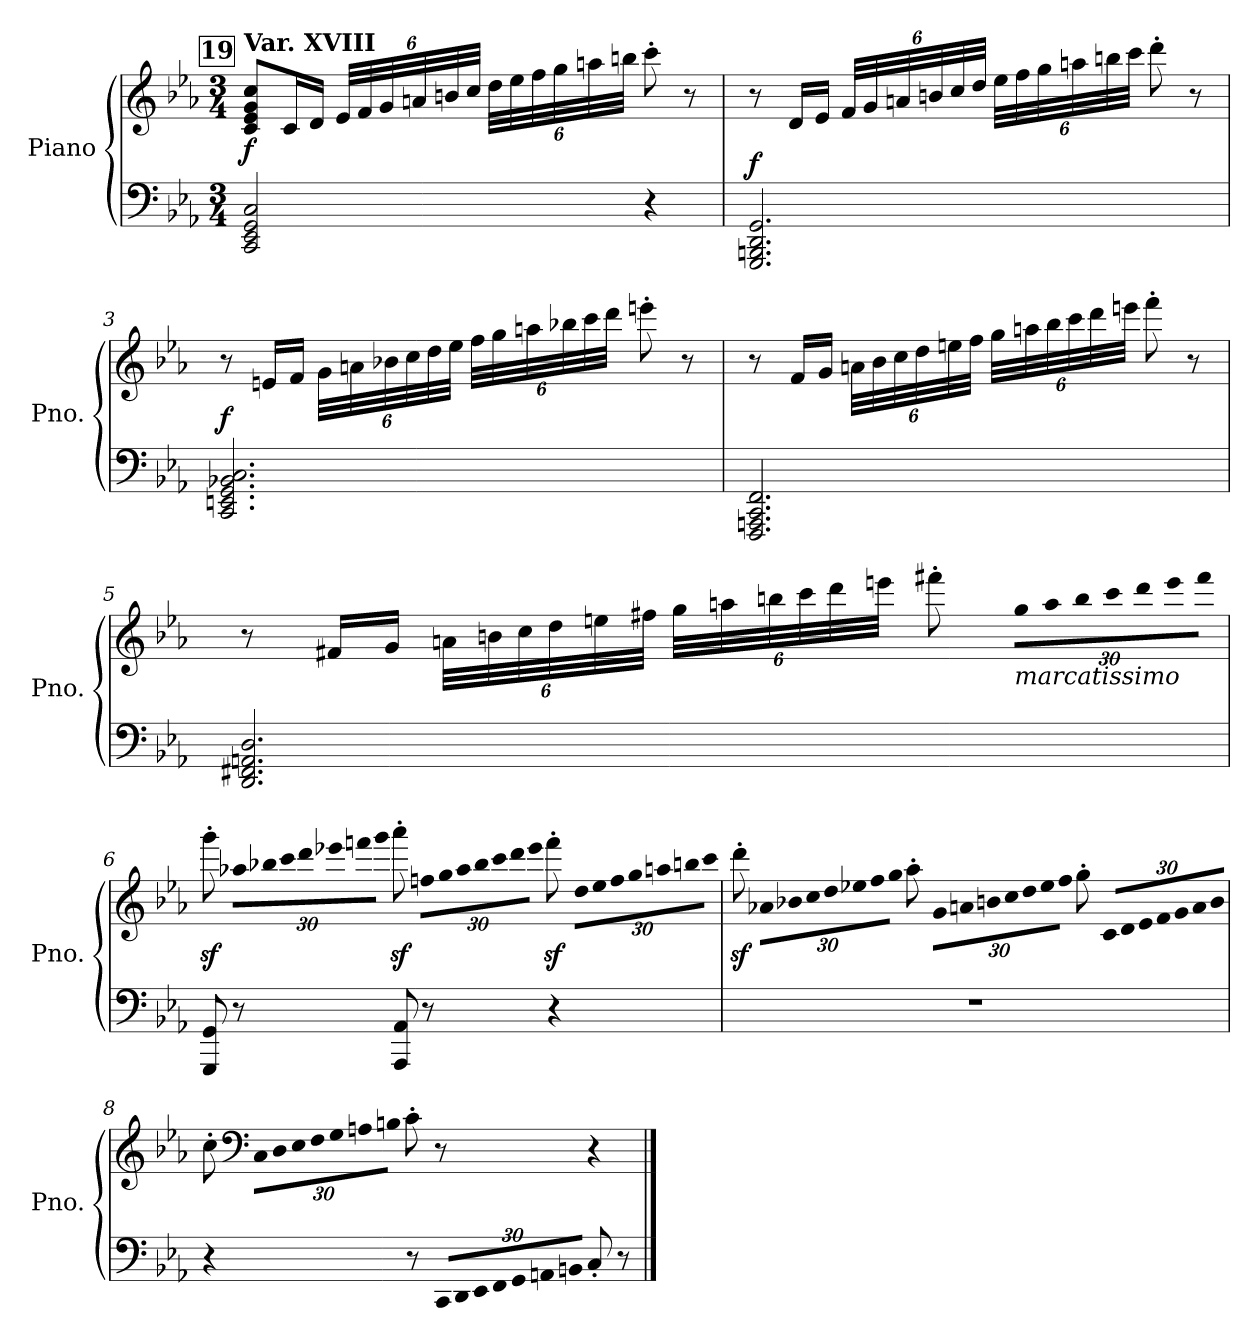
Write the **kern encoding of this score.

**kern	**kern	**dynam
*part1	*part1	*part1
*staff2	*staff1	*staff1/2
*I"Piano	*	*
*I'Pno.	*	*
*clefF4	*clefG2	*
*k[b-e-a-]	*k[b-e-a-]	*
*M3/4	*M3/4	*
!!LO:REH:place=s1:a:B:fs=14:t=19
=1	=1	=1
!	!LO:TX:a:B:t=Var. XVIII	!
!	!	!LO:DY:b
2CC/ 2EE-/ 2GG/ 2C/	8c/ 8e-/ 8g/ 8cc/L	f
.	16c/L	.
.	16d/JJ	.
*	*Xbrackettup	*
.	48e-/LLL	.
.	48f/	.
.	48g/	.
.	48an/	.
.	48bn/	.
.	48cc/JJJ	.
.	48dd\LLL	.
.	48ee-\	.
.	48ff\	.
.	48gg\	.
.	48aan\	.
.	48bbn\JJJ	.
4r	8ccc'\	.
.	8r	.
=2	=2	=2
!	!	!LO:DY:a=2
2.GGG/ 2.BBBn/ 2.DD/ 2.GG/	8r	f
.	16d/LL	.
.	16e-/JJ	.
.	48f/LLL	.
.	48g/	.
.	48an/	.
.	48bn/	.
.	48cc/	.
.	48dd/JJJ	.
.	48ee-\LLL	.
.	48ff\	.
.	48gg\	.
.	48aan\	.
.	48bbn\	.
.	48ccc\JJJ	.
.	8ddd'\	.
.	8r	.
!!LO:LB:g=z
=3	=3	=3
!	!	!LO:DY:a=2
2.CC/ 2.EEn/ 2.GG/ 2.BB-X/ 2.C/	8r	f
.	16en/LL	.
.	16f/JJ	.
.	48g\LLL	.
.	48an\	.
.	48b-X\	.
.	48cc\	.
.	48dd\	.
.	48ee-\JJJ	.
.	48ff\LLL	.
.	48gg\	.
.	48aan\	.
.	48bb-X\	.
.	48ccc\	.
.	48ddd\JJJ	.
.	8eeen'\	.
.	8r	.
=4	=4	=4
2.FFF/ 2.AAAn/ 2.CC/ 2.FF/	8r	.
.	16f/LL	.
.	16g/JJ	.
.	48an\LLL	.
.	48b-\	.
.	48cc\	.
.	48dd\	.
.	48een\	.
.	48ff\JJJ	.
.	48gg\LLL	.
.	48aan\	.
.	48bb-\	.
.	48ccc\	.
.	48ddd\	.
.	48eeen\JJJ	.
.	8fff'\	.
.	8r	.
!!LO:LB:g=z
=5	=5	=5
2.DD/ 2.FF#X/ 2.AAn/ 2.D/	8r	.
.	16f#X/LL	.
.	16g/JJ	.
.	48an\LLL	.
.	48bn\	.
.	48cc\	.
.	48dd\	.
.	48een\	.
.	48ff#X\JJJ	.
.	48gg\LLL	.
.	48aan\	.
.	48bbn\	.
.	48ccc\	.
.	48ddd\	.
.	48eeen\JJJ	.
.	8fff#X'\	.
!	!LO:TX:b:i:t=marcatissimo	!
!	!LO:N:vis=32	!
.	960%17gg\LLL	.
!	!LO:N:vis=32	!
.	960%17aa\	.
!	!LO:N:vis=32	!
.	960%17bb\	.
!	!LO:N:vis=32	!
.	960%17ccc\	.
!	!LO:N:vis=32	!
.	960%17ddd\	.
!	!LO:N:vis=32	!
.	960%17eee\	.
!	!LO:N:vis=32	!
.	960%17fff#\JJJ	.
.	960ryy	.
!!LO:LB:g=z
=6	=6	=6
8GGG/ 8GG/	8gggz<'\	.
!	!LO:N:vis=32	!
8r	960%17aa-X\LLL	.
!	!LO:N:vis=32	!
.	960%17bb-X\	.
!	!LO:N:vis=32	!
.	960%17ccc\	.
!	!LO:N:vis=32	!
.	960%17ddd\	.
!	!LO:N:vis=32	!
.	960%17eee-X\	.
!	!LO:N:vis=32	!
.	960%17fffn\	.
!	!LO:N:vis=32	!
.	960%17ggg\JJJ	.
.	8aaa-z<'\	.
8AAA-/ 8AA-/	.	.
!	!LO:N:vis=32	!
.	960%17ffn\LLL	.
8r	.	.
!	!LO:N:vis=32	!
.	960%17gg\	.
!	!LO:N:vis=32	!
.	960%17aa-\	.
!	!LO:N:vis=32	!
.	960%17bb-\	.
!	!LO:N:vis=32	!
.	960%17ccc\	.
!	!LO:N:vis=32	!
.	960%17ddd\	.
!	!LO:N:vis=32	!
.	960%17eee-\JJJ	.
.	8fffz<'\	.
4r	.	.
!	!LO:N:vis=32	!
.	960%17dd\LLL	.
!	!LO:N:vis=32	!
.	960%17ee-\	.
!	!LO:N:vis=32	!
.	960%17ff\	.
!	!LO:N:vis=32	!
.	960%17gg\	.
!	!LO:N:vis=32	!
.	960%17aan\	.
!	!LO:N:vis=32	!
.	960%17bbn\	.
!	!LO:N:vis=32	!
.	960%17ccc\JJJ	.
.	320ryy	.
!!LO:LB:g=z
=7	=7	=7
2.r	8dddz<'\	.
!	!LO:N:vis=32	!
.	960%17a-X\LLL	.
!	!LO:N:vis=32	!
.	960%17b-X\	.
!	!LO:N:vis=32	!
.	960%17cc\	.
!	!LO:N:vis=32	!
.	960%17dd\	.
!	!LO:N:vis=32	!
.	960%17ee-X\	.
!	!LO:N:vis=32	!
.	960%17ff\	.
!	!LO:N:vis=32	!
.	960%17gg\JJJ	.
.	8aa-'\	.
!	!LO:N:vis=32	!
.	960%17g\LLL	.
!	!LO:N:vis=32	!
.	960%17an\	.
!	!LO:N:vis=32	!
.	960%17bn\	.
!	!LO:N:vis=32	!
.	960%17cc\	.
!	!LO:N:vis=32	!
.	960%17dd\	.
!	!LO:N:vis=32	!
.	960%17ee-\	.
!	!LO:N:vis=32	!
.	960%17ff\JJJ	.
.	8gg'\	.
!	!LO:N:vis=32	!
.	960%17c/LLL	.
!	!LO:N:vis=32	!
.	960%17d/	.
!	!LO:N:vis=32	!
.	960%17e-/	.
!	!LO:N:vis=32	!
.	960%17f/	.
!	!LO:N:vis=32	!
.	960%17g/	.
!	!LO:N:vis=32	!
.	960%17a/	.
!	!LO:N:vis=32	!
.	960%17b/JJJ	.
.	320ryy	.
!!LO:PB:g=z
=8	=8	=8
4r	8cc'\	.
*	*clefF4	*
!	!LO:N:vis=32	!
.	960%17C\LLL	.
!	!LO:N:vis=32	!
.	960%17D\	.
!	!LO:N:vis=32	!
.	960%17E-\	.
!	!LO:N:vis=32	!
.	960%17F\	.
!	!LO:N:vis=32	!
.	960%17G\	.
!	!LO:N:vis=32	!
.	960%17An\	.
!	!LO:N:vis=32	!
.	960%17Bn\JJJ	.
.	8c'\	.
8r	.	.
.	8r	.
*Xbrackettup	*	*
!LO:N:vis=32	!	!
960%17CC</LLL	.	.
!LO:N:vis=32	!	!
960%17DD/	.	.
!LO:N:vis=32	!	!
960%17EE-/	.	.
!LO:N:vis=32	!	!
960%17FF/	.	.
!LO:N:vis=32	!	!
960%17GG/	.	.
!LO:N:vis=32	!	!
960%17AAn</	.	.
!LO:N:vis=32	!	!
960%17BBn/JJJ	.	.
8C'/	4r	.
8r	.	.
==	==	==
*-	*-	*-
